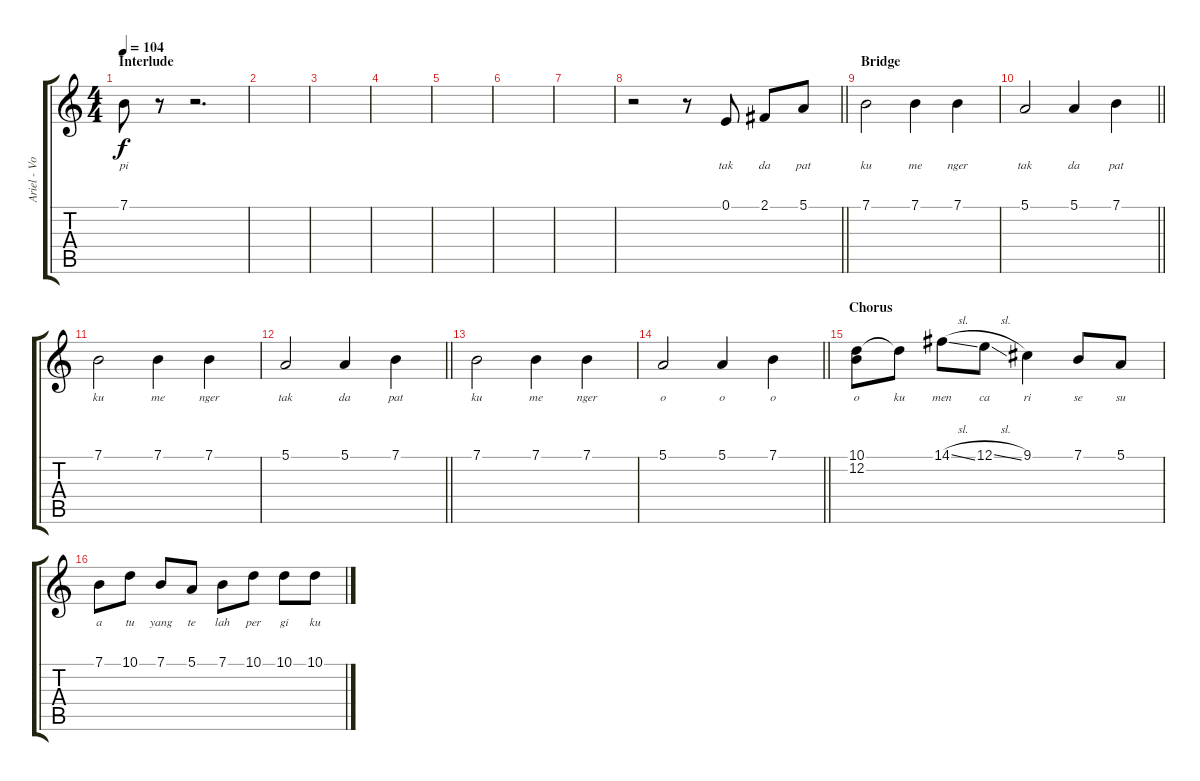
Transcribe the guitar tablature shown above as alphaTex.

\track ("Ariel - Vocal" "Ariel - Vo") {instrument piccolo}
\staff {score tabs}
\tuning (E4 B3 G3 D3 A2 E2) {hide}
\ts (4 4)
\section ("" "Interlude")
\tempo 104
\clef g2
\ks c
7.1.8{lyrics (0 "pi") lyrics (1 "") lyrics (2 "") lyrics (3 "") lyrics (4 "") dy f} r.8 r.2{d} |
|
|
|
|
|
|
\barLineRight lightlight
r.2 r.8 0.1.8{lyrics (0 "tak") lyrics (1 "") lyrics (2 "") lyrics (3 "") lyrics (4 "")} 2.1.8{lyrics (0 "da") lyrics (1 "") lyrics (2 "") lyrics (3 "") lyrics (4 "")} 5.1.8{lyrics (0 "pat") lyrics (1 "") lyrics (2 "") lyrics (3 "") lyrics (4 "")} |
\section ("" "Bridge")
7.1.2{lyrics (0 "ku") lyrics (1 "") lyrics (2 "") lyrics (3 "") lyrics (4 "")} 7.1.4{lyrics (0 "me") lyrics (1 "") lyrics (2 "") lyrics (3 "") lyrics (4 "")} 7.1.4{lyrics (0 "nger") lyrics (1 "") lyrics (2 "") lyrics (3 "") lyrics (4 "")} |
\barLineRight lightlight
5.1.2{lyrics (0 "tak") lyrics (1 "") lyrics (2 "") lyrics (3 "") lyrics (4 "")} 5.1.4{lyrics (0 "da") lyrics (1 "") lyrics (2 "") lyrics (3 "") lyrics (4 "")} 7.1.4{lyrics (0 "pat") lyrics (1 "") lyrics (2 "") lyrics (3 "") lyrics (4 "")} |
7.1.2{lyrics (0 "ku") lyrics (1 "") lyrics (2 "") lyrics (3 "") lyrics (4 "")} 7.1.4{lyrics (0 "me") lyrics (1 "") lyrics (2 "") lyrics (3 "") lyrics (4 "")} 7.1.4{lyrics (0 "nger") lyrics (1 "") lyrics (2 "") lyrics (3 "") lyrics (4 "")} |
\barLineRight lightlight
5.1.2{lyrics (0 "tak") lyrics (1 "") lyrics (2 "") lyrics (3 "") lyrics (4 "")} 5.1.4{lyrics (0 "da") lyrics (1 "") lyrics (2 "") lyrics (3 "") lyrics (4 "")} 7.1.4{lyrics (0 "pat") lyrics (1 "") lyrics (2 "") lyrics (3 "") lyrics (4 "")} |
7.1.2{lyrics (0 "ku") lyrics (1 "") lyrics (2 "") lyrics (3 "") lyrics (4 "")} 7.1.4{lyrics (0 "me") lyrics (1 "") lyrics (2 "") lyrics (3 "") lyrics (4 "")} 7.1.4{lyrics (0 "nger") lyrics (1 "") lyrics (2 "") lyrics (3 "") lyrics (4 "")} |
\barLineRight lightlight
5.1.2{lyrics (0 "o") lyrics (1 "") lyrics (2 "") lyrics (3 "") lyrics (4 "")} 5.1.4{lyrics (0 "o") lyrics (1 "") lyrics (2 "") lyrics (3 "") lyrics (4 "")} 7.1.4{lyrics (0 "o") lyrics (1 "") lyrics (2 "") lyrics (3 "") lyrics (4 "")} |
\section ("" "Chorus")
(10.1 12.2).8{lyrics (0 "o") lyrics (1 "") lyrics (2 "") lyrics (3 "") lyrics (4 "")} 10.1{t}.8{lyrics (0 "ku") lyrics (1 "") lyrics (2 "") lyrics (3 "") lyrics (4 "")} 14.1{sl}.8{lyrics (0 "men") lyrics (1 "") lyrics (2 "") lyrics (3 "") lyrics (4 "")} 12.1{sl}.8{lyrics (0 "ca") lyrics (1 "") lyrics (2 "") lyrics (3 "") lyrics (4 "")} 9.1.4{lyrics (0 "ri") lyrics (1 "") lyrics (2 "") lyrics (3 "") lyrics (4 "")} 7.1.8{lyrics (0 "se") lyrics (1 "") lyrics (2 "") lyrics (3 "") lyrics (4 "")} 5.1.8{lyrics (0 "su") lyrics (1 "") lyrics (2 "") lyrics (3 "") lyrics (4 "")} |
7.1.8{lyrics (0 "a") lyrics (1 "") lyrics (2 "") lyrics (3 "") lyrics (4 "")} 10.1.8{lyrics (0 "tu") lyrics (1 "") lyrics (2 "") lyrics (3 "") lyrics (4 "")} 7.1.8{lyrics (0 "yang") lyrics (1 "") lyrics (2 "") lyrics (3 "") lyrics (4 "")} 5.1.8{lyrics (0 "te") lyrics (1 "") lyrics (2 "") lyrics (3 "") lyrics (4 "")} 7.1.8{lyrics (0 "lah") lyrics (1 "") lyrics (2 "") lyrics (3 "") lyrics (4 "")} 10.1.8{lyrics (0 "per") lyrics (1 "") lyrics (2 "") lyrics (3 "") lyrics (4 "")} 10.1.8{lyrics (0 "gi") lyrics (1 "") lyrics (2 "") lyrics (3 "") lyrics (4 "")} 10.1.8{lyrics (0 "ku") lyrics (1 "") lyrics (2 "") lyrics (3 "") lyrics (4 "")}
